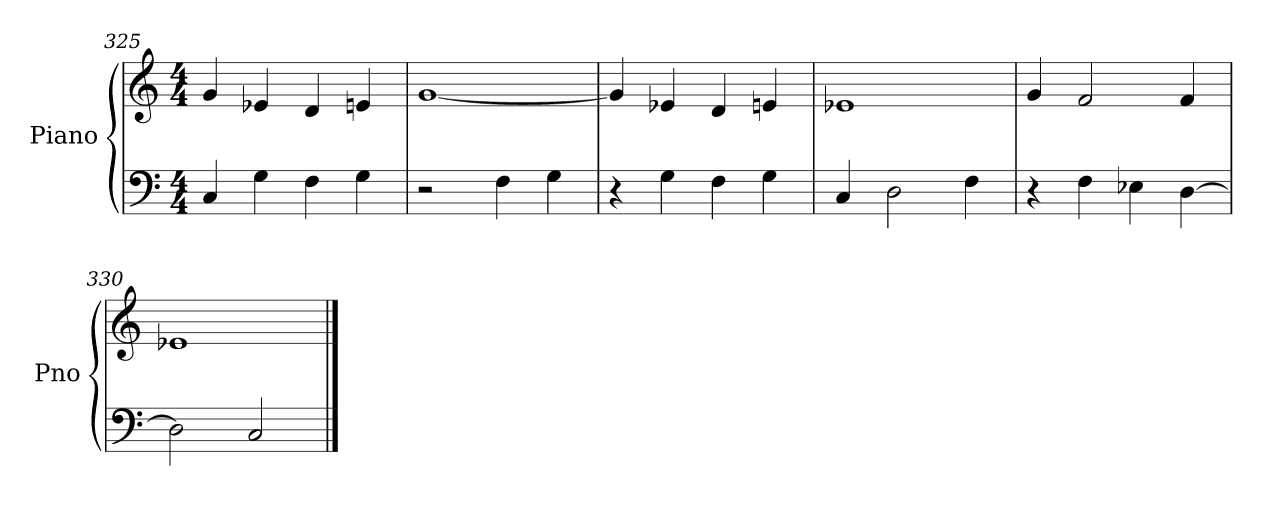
**kern	**kern
*part1	*part1
*staff2	*staff1
*I"Piano	*
*I'Pno	*
!!LO:LB:g=z
*clefF4	*clefG2
*k[]	*k[]
*M4/4	*M4/4
=325	=325
4C/	4g/
4G\	4e-X/
4F\	4d/
4G\	4en/
=326	=326
2r	[1g
4F\	.
4G\	.
=327	=327
4r	4g/]
4G\	4e-X/
4F\	4d/
4G\	4en/
=328	=328
4C/	1e-X
2D\	.
4F\	.
=329	=329
4r	4g/
4F\	2f/
4E-X\	.
[4D\	4f/
=330	=330
2D\]	1e-X
2C/	.
==	==
*-	*-
